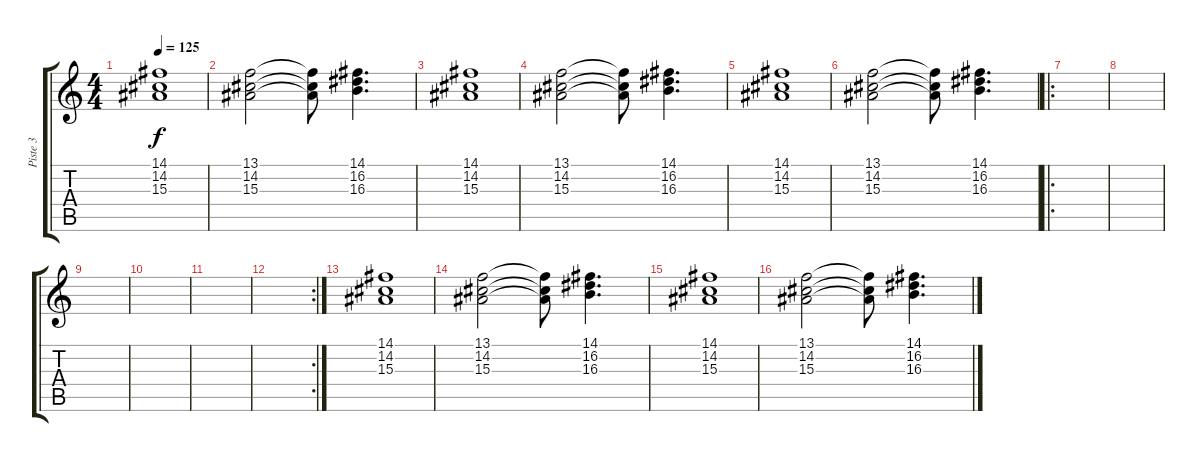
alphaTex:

\track ("Piste 3" "Piste 3") {instrument stringensemble1}
\staff {score tabs}
\tuning (E4 B3 G3 D3 A2 E2) {hide}
\ts (4 4)
\tempo 125
\clef g2
\ks c
(14.1 14.2 15.3).1{dy f} |
(13.1 14.2 15.3).2 (13.1{t} 14.2{t} 15.3{t}).8 (14.1 16.2 16.3).4{d} |
(14.1 14.2 15.3).1 |
(13.1 14.2 15.3).2 (13.1{t} 14.2{t} 15.3{t}).8 (14.1 16.2 16.3).4{d} |
(14.1 14.2 15.3).1 |
(13.1 14.2 15.3).2 (13.1{t} 14.2{t} 15.3{t}).8 (14.1 16.2 16.3).4{d} |
\ro
|
|
|
|
|
\rc 2
|
(14.1 14.2 15.3).1 |
(13.1 14.2 15.3).2 (13.1{t} 14.2{t} 15.3{t}).8 (14.1 16.2 16.3).4{d} |
(14.1 14.2 15.3).1 |
(13.1 14.2 15.3).2 (13.1{t} 14.2{t} 15.3{t}).8 (14.1 16.2 16.3).4{d}
